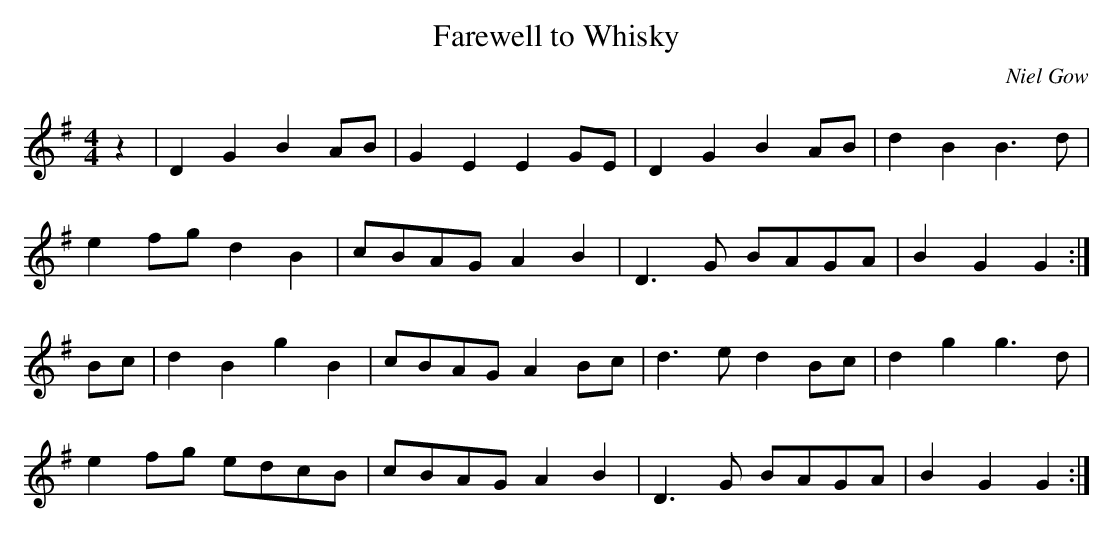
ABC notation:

X:1
T:Farewell to Whisky
C:Niel Gow
L:1/8
M:4/4
K:G
z2 | D2 G2 B2 AB | G2 E2 E2 GE | D2 G2 B2 AB | d2 B2 B3 d |
     e2 fg d2 B2 | cBAG  A2 B2 | D3 G  BAGA  | B2 G2 G2  :|
Bc | d2 B2 g2 B2 | cBAG  A2 Bc | d3 e  d2 Bc | d2 g2 g3 d |
     e2 fg edcB  | cBAG  A2 B2 | D3 G  BAGA  | B2 G2 G2  :|
